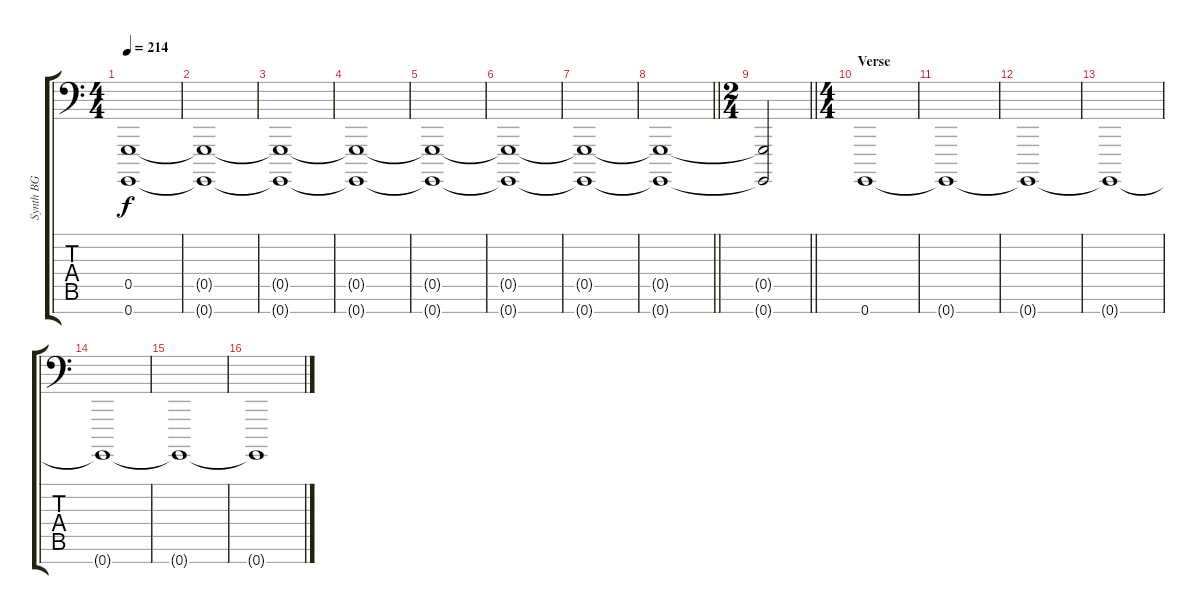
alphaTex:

\track ("Synth BG" "Synth BG") {instrument pad8sweep}
\staff {score tabs}
\tuning (D4 A3 F3 C2 G1 D1 G0) {hide}
\ts (4 4)
\tempo 214
\clef f4
\ks c
(0.5 0.7).1{dy f} |
(0.5{t} 0.7{t}).1 |
(0.5{t} 0.7{t}).1 |
(0.5{t} 0.7{t}).1 |
(0.5{t} 0.7{t}).1 |
(0.5{t} 0.7{t}).1 |
(0.5{t} 0.7{t}).1 |
\barLineRight lightlight
(0.5{t} 0.7{t}).1 |
\ts (2 4)
\section ("" "")
\barLineRight lightlight
(0.5{t} 0.7{t}).2 |
\ts (4 4)
\section ("" "Verse")
0.7.1 |
0.7{t}.1 |
0.7{t}.1 |
0.7{t}.1 |
0.7{t}.1 |
0.7{t}.1 |
0.7{t}.1
